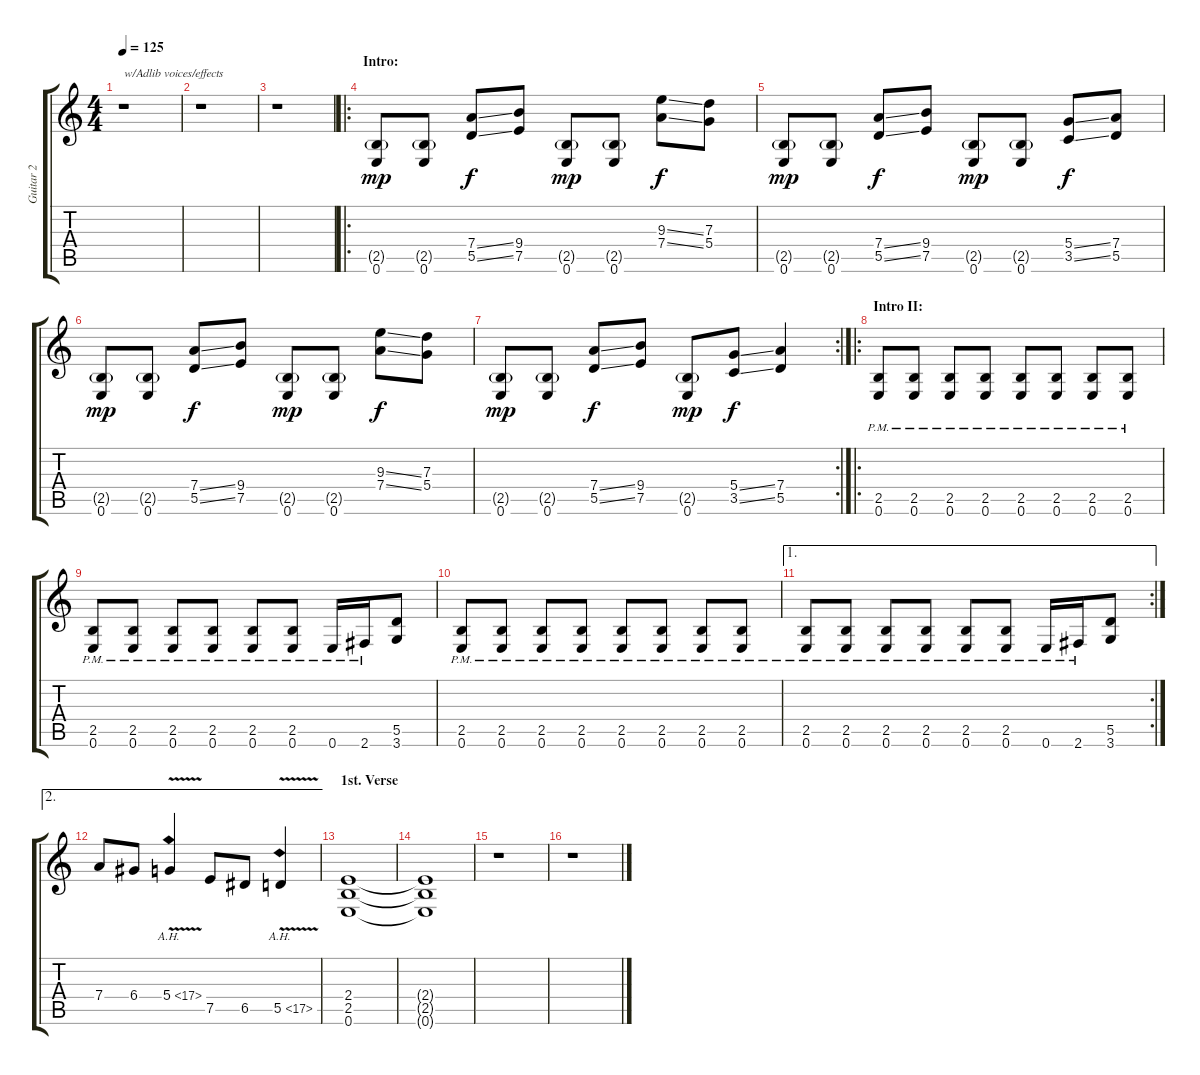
\track ("Guitar 2" "Guitar 2") {instrument overdrivenguitar}
\staff {score tabs}
\tuning (E4 B3 G3 D3 A2 E2) {hide}
\ts (4 4)
\tempo 125
\clef g2
\ks c
r.1{txt "w/Adlib voices/effects" dy mp instrument overdrivenguitar} |
r.1 |
r.1 |
\ro
\section ("" "Intro:")
(2.5{g} 0.6).8 (2.5{g} 0.6).8 (7.4{ss} 5.5{ss}).8{dy f} (9.4 7.5).8 (2.5{g} 0.6).8{dy mp} (2.5{g} 0.6).8 (9.3{ss} 7.4{ss}).8{dy f} (7.3 5.4).8 |
(2.5{g} 0.6).8{dy mp} (2.5{g} 0.6).8 (7.4{ss} 5.5{ss}).8{dy f} (9.4 7.5).8 (2.5{g} 0.6).8{dy mp} (2.5{g} 0.6).8 (5.4{ss} 3.5{ss}).8{dy f} (7.4 5.5).8 |
(2.5{g} 0.6).8{dy mp} (2.5{g} 0.6).8 (7.4{ss} 5.5{ss}).8{dy f} (9.4 7.5).8 (2.5{g} 0.6).8{dy mp} (2.5{g} 0.6).8 (9.3{ss} 7.4{ss}).8{dy f} (7.3 5.4).8 |
\rc 2
(2.5{g} 0.6).8{dy mp} (2.5{g} 0.6).8 (7.4{ss} 5.5{ss}).8{dy f} (9.4 7.5).8 (2.5{g} 0.6).8{dy mp} (5.4{ss} 3.5{ss}).8{dy f} (7.4 5.5).4 |
\ro
\section ("" "Intro II:")
(2.5{pm} 0.6{pm}).8 (2.5{pm} 0.6{pm}).8 (2.5{pm} 0.6{pm}).8 (2.5{pm} 0.6{pm}).8 (2.5{pm} 0.6{pm}).8 (2.5{pm} 0.6{pm}).8 (2.5{pm} 0.6{pm}).8 (2.5{pm} 0.6{pm}).8 |
(2.5{pm} 0.6{pm}).8 (2.5{pm} 0.6{pm}).8 (2.5{pm} 0.6{pm}).8 (2.5{pm} 0.6{pm}).8 (2.5{pm} 0.6{pm}).8 (2.5{pm} 0.6{pm}).8 0.6{pm}.16 2.6{pm}.16 (5.5 3.6).8 |
(2.5{pm} 0.6{pm}).8 (2.5{pm} 0.6{pm}).8 (2.5{pm} 0.6{pm}).8 (2.5{pm} 0.6{pm}).8 (2.5{pm} 0.6{pm}).8 (2.5{pm} 0.6{pm}).8 (2.5{pm} 0.6{pm}).8 (2.5{pm} 0.6{pm}).8 |
\ae 1
\rc 2
(2.5{pm} 0.6{pm}).8 (2.5{pm} 0.6{pm}).8 (2.5{pm} 0.6{pm}).8 (2.5{pm} 0.6{pm}).8 (2.5{pm} 0.6{pm}).8 (2.5{pm} 0.6{pm}).8 0.6{pm}.16 2.6{pm}.16 (5.5 3.6).8 |
\ae 2
7.4.8 6.4.8 5.4{ah 12 v}.4 7.5.8 6.5.8 5.5{ah 12 v}.4 |
\section ("" "1st. Verse")
(2.4 2.5 0.6).1{volume 0} |
(2.4{t} 2.5{t} 0.6{t}).1 |
r.1 |
r.1
